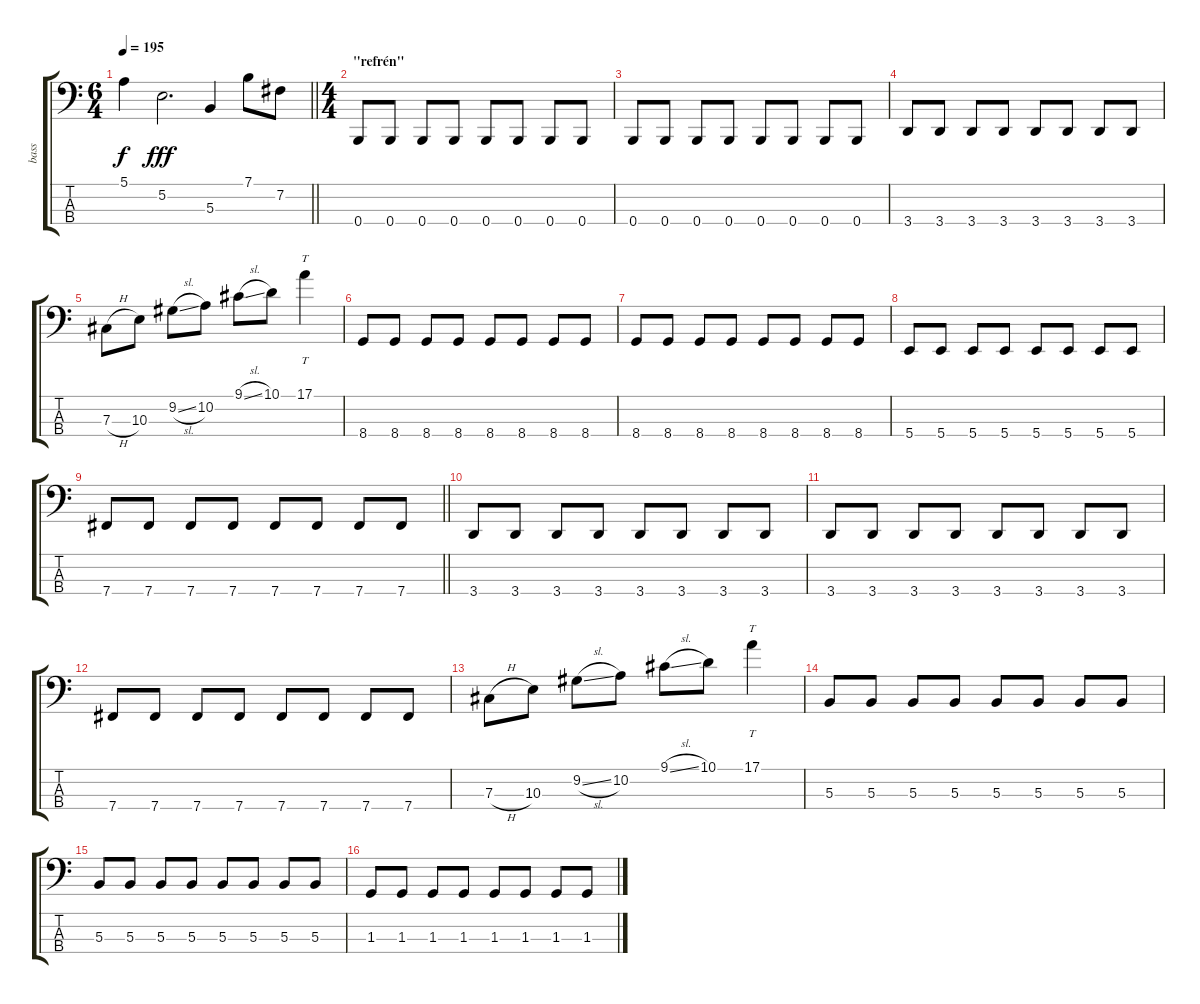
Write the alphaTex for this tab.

\track ("bass" "bass") {instrument electricbasspick}
\staff {score tabs}
\tuning (E2 B1 Gb1 B0) {hide}
\ts (6 4)
\tempo 195
\clef f4
\barLineRight lightlight
\ks c
5.1{t}.4{dy f} 5.2.2{d dy fff} 5.3.4 7.1.8 7.2.8 |
\ts (4 4)
\section ("" "\"refrén\"")
0.4.8 0.4.8 0.4.8 0.4.8 0.4.8 0.4.8 0.4.8 0.4.8 |
0.4.8 0.4.8 0.4.8 0.4.8 0.4.8 0.4.8 0.4.8 0.4.8 |
3.4.8 3.4.8 3.4.8 3.4.8 3.4.8 3.4.8 3.4.8 3.4.8 |
7.3{h}.8 10.3.8 9.2{sl}.8 10.2.8 9.1{sl}.8 10.1.8 17.1.4{tt} |
8.4.8 8.4.8 8.4.8 8.4.8 8.4.8 8.4.8 8.4.8 8.4.8 |
8.4.8 8.4.8 8.4.8 8.4.8 8.4.8 8.4.8 8.4.8 8.4.8 |
5.4.8 5.4.8 5.4.8 5.4.8 5.4.8 5.4.8 5.4.8 5.4.8 |
\barLineRight lightlight
7.4.8 7.4.8 7.4.8 7.4.8 7.4.8 7.4.8 7.4.8 7.4.8 |
3.4.8 3.4.8 3.4.8 3.4.8 3.4.8 3.4.8 3.4.8 3.4.8 |
3.4.8 3.4.8 3.4.8 3.4.8 3.4.8 3.4.8 3.4.8 3.4.8 |
7.4.8 7.4.8 7.4.8 7.4.8 7.4.8 7.4.8 7.4.8 7.4.8 |
7.3{h}.8 10.3.8 9.2{sl}.8 10.2.8 9.1{sl}.8 10.1.8 17.1.4{tt} |
5.3.8 5.3.8 5.3.8 5.3.8 5.3.8 5.3.8 5.3.8 5.3.8 |
5.3.8 5.3.8 5.3.8 5.3.8 5.3.8 5.3.8 5.3.8 5.3.8 |
1.3.8 1.3.8 1.3.8 1.3.8 1.3.8 1.3.8 1.3.8 1.3.8
